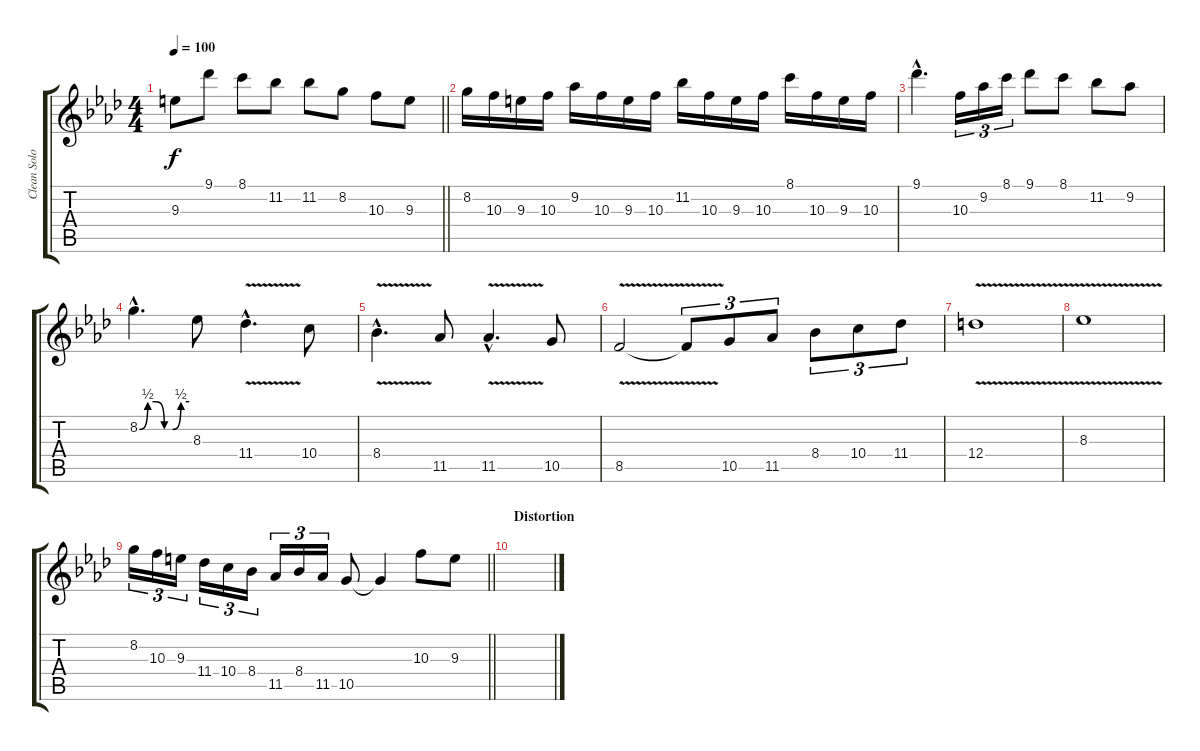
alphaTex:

\track ("Clean Solo" "Clean Solo") {instrument electricguitarclean}
\staff {score tabs}
\tuning (E4 B3 G3 D3 A2 E2) {hide}
\ts (4 4)
\tempo 100
\clef g2
\barLineRight lightlight
\ks ab
9.3.8{dy f} 9.1.8 8.1.8 11.2.8 11.2.8 8.2.8 10.3.8 9.3.8 |
8.2.16 10.3.16 9.3.16 10.3.16 9.2.16 10.3.16 9.3.16 10.3.16 11.2.16 10.3.16 9.3.16 10.3.16 8.1.16 10.3.16 9.3.16 10.3.16 |
9.1{hac}.4{d} 10.3.16{tu (3 2)} 9.2.16{tu (3 2)} 8.1.16{tu (3 2)} 9.1.8 8.1.8 11.2.8 9.2.8 |
8.2{be (custom 0 0 10 2 20 2 30 0 40 0 50 2 60 2) hac}.4{d} 8.3.8 11.4{v hac}.4{d} 10.4.8 |
8.4{v hac}.4{d} 11.5.8 11.5{v hac}.4{d} 10.5.8 |
8.5{v}.2 8.5{t}.8{tu (3 2)} 10.5.8{tu (3 2)} 11.5.8{tu (3 2)} 8.4.8{tu (3 2)} 10.4.8{tu (3 2)} 11.4.8{tu (3 2)} |
12.4{v}.1 |
8.3{v}.1 |
\barLineRight lightlight
8.2.16{tu (3 2)} 10.3.16{tu (3 2)} 9.3.16{tu (3 2)} 11.4.16{tu (3 2)} 10.4.16{tu (3 2)} 8.4.16{tu (3 2)} 11.5.16{tu (3 2)} 8.4.16{tu (3 2)} 11.5.16{tu (3 2)} 10.5.8 10.5{t}.4 10.3.8 9.3.8 |
\section ("" "Distortion")
